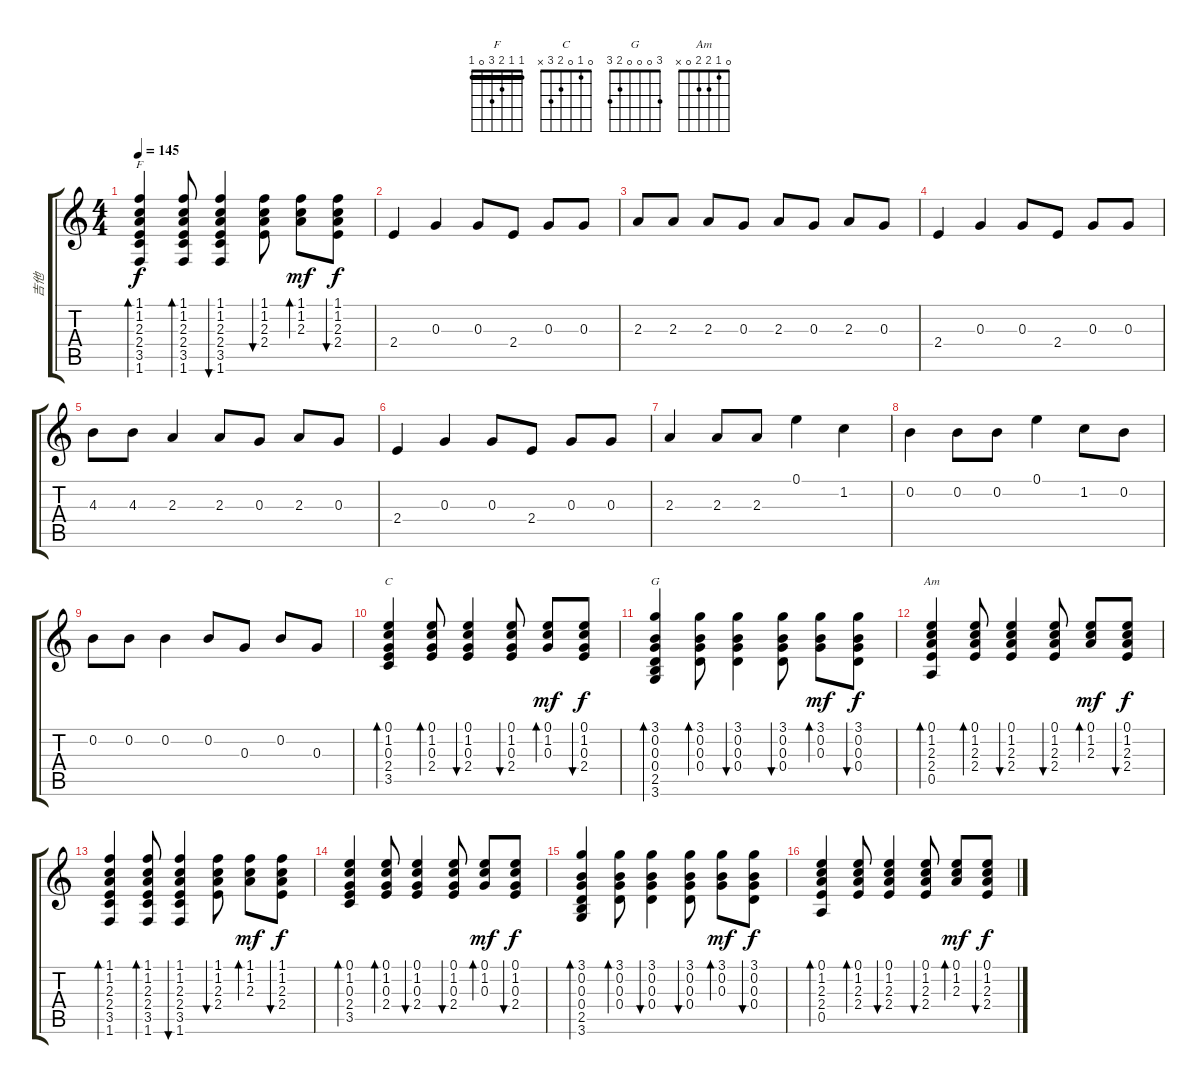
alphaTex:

\track ("吉他" "吉他") {instrument overdrivenguitar bank 8}
\staff {score tabs}
\tuning (E4 B3 G3 D3 A2 E2) {hide}
\chord ("F" 1 1 2 3 0 1) {barre 1}
\chord ("C" 0 1 0 2 3 x)
\chord ("G" 3 0 0 0 2 3)
\chord ("Am" 0 1 2 2 0 x)
\ts (4 4)
\tempo 145
\clef g2
\ks c
(1.1 1.2 2.3 2.4 3.5 1.6).4{bd 60 ch "F" dy f} (1.1 1.2 2.3 2.4 3.5 1.6).8{bd 60} (1.1 1.2 2.3 2.4 3.5 1.6).4{bu 60} (1.1 1.2 2.3 2.4).8{bu 60} (1.1 1.2 2.3).8{bd 60 dy mf} (1.1 1.2 2.3 2.4).8{bu 60 dy f} |
2.4.4 0.3.4 0.3.8 2.4.8 0.3.8 0.3.8 |
2.3.8 2.3.8 2.3.8 0.3.8 2.3.8 0.3.8 2.3.8 0.3.8 |
2.4.4 0.3.4 0.3.8 2.4.8 0.3.8 0.3.8 |
4.3.8 4.3.8 2.3.4 2.3.8 0.3.8 2.3.8 0.3.8 |
2.4.4 0.3.4 0.3.8 2.4.8 0.3.8 0.3.8 |
2.3.4 2.3.8 2.3.8 0.1.4 1.2.4 |
0.2.4 0.2.8 0.2.8 0.1.4 1.2.8 0.2.8 |
0.2.8 0.2.8 0.2.4 0.2.8 0.3.8 0.2.8 0.3.8 |
(0.1 1.2 0.3 2.4 3.5).4{bd 60 ch "C"} (0.1 1.2 0.3 2.4).8{bd 60} (0.1 1.2 0.3 2.4).4{bu 60} (0.1 1.2 0.3 2.4).8{bu 60} (0.1 1.2 0.3).8{bd 60 dy mf} (0.1 1.2 0.3 2.4).8{bu 60 dy f} |
(3.1 0.2 0.3 0.4 2.5 3.6).4{bd 60 ch "G"} (3.1 0.2 0.3 0.4).8{bd 60} (3.1 0.2 0.3 0.4).4{bu 60} (3.1 0.2 0.3 0.4).8{bu 60} (3.1 0.2 0.3).8{bd 60 dy mf} (3.1 0.2 0.3 0.4).8{bu 60 dy f} |
(0.1 1.2 2.3 2.4 0.5).4{bd 60 ch "Am"} (0.1 1.2 2.3 2.4).8{bd 60} (0.1 1.2 2.3 2.4).4{bu 60} (0.1 1.2 2.3 2.4).8{bu 60} (0.1 1.2 2.3).8{bd 60 dy mf} (0.1 1.2 2.3 2.4).8{bu 60 dy f} |
(1.1 1.2 2.3 2.4 3.5 1.6).4{bd 60} (1.1 1.2 2.3 2.4 3.5 1.6).8{bd 60} (1.1 1.2 2.3 2.4 3.5 1.6).4{bu 60} (1.1 1.2 2.3 2.4).8{bu 60} (1.1 1.2 2.3).8{bd 60 dy mf} (1.1 1.2 2.3 2.4).8{bu 60 dy f} |
(0.1 1.2 0.3 2.4 3.5).4{bd 60} (0.1 1.2 0.3 2.4).8{bd 60} (0.1 1.2 0.3 2.4).4{bu 60} (0.1 1.2 0.3 2.4).8{bu 60} (0.1 1.2 0.3).8{bd 60 dy mf} (0.1 1.2 0.3 2.4).8{bu 60 dy f} |
(3.1 0.2 0.3 0.4 2.5 3.6).4{bd 60} (3.1 0.2 0.3 0.4).8{bd 60} (3.1 0.2 0.3 0.4).4{bu 60} (3.1 0.2 0.3 0.4).8{bu 60} (3.1 0.2 0.3).8{bd 60 dy mf} (3.1 0.2 0.3 0.4).8{bu 60 dy f} |
(0.1 1.2 2.3 2.4 0.5).4{bd 60} (0.1 1.2 2.3 2.4).8{bd 60} (0.1 1.2 2.3 2.4).4{bu 60} (0.1 1.2 2.3 2.4).8{bu 60} (0.1 1.2 2.3).8{bd 60 dy mf} (0.1 1.2 2.3 2.4).8{bu 60 dy f}
